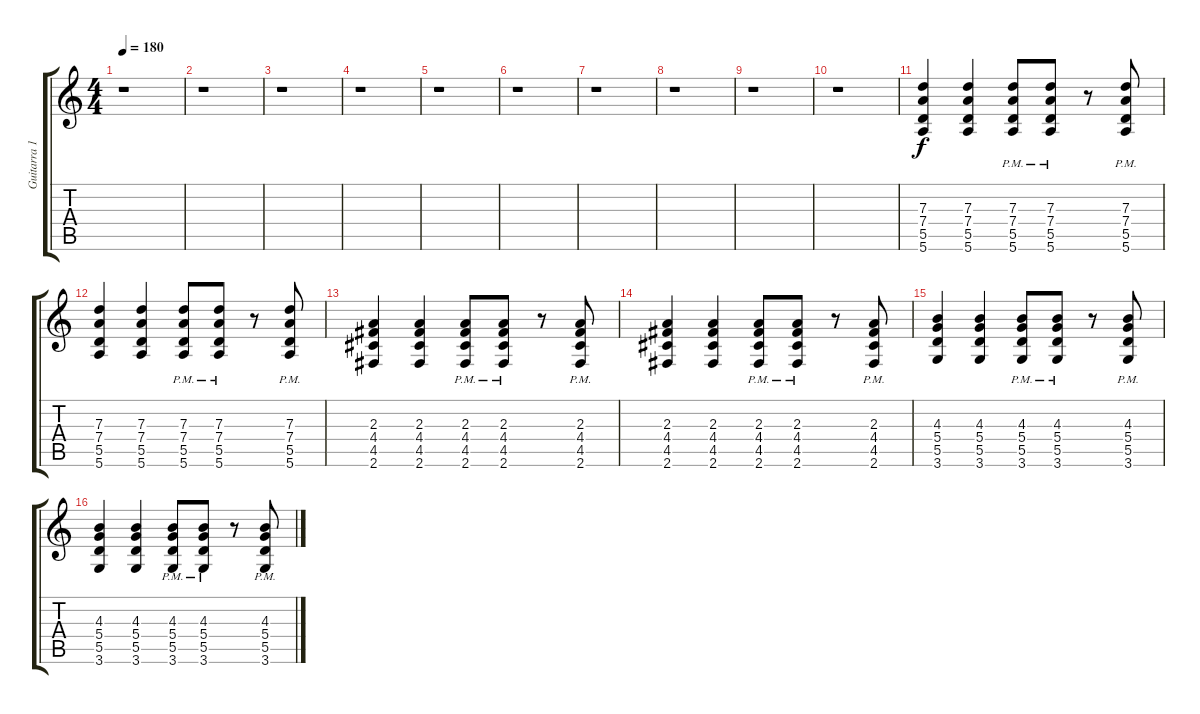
\track ("Guitarra 1" "Guitarra 1") {instrument distortionguitar}
\staff {score tabs}
\tuning (E4 B3 G3 D3 A2 E2) {hide}
\ts (4 4)
\tempo 180
\clef g2
\ks c
r.1{dy f} |
r.1 |
r.1 |
r.1 |
r.1 |
r.1 |
r.1 |
r.1 |
r.1 |
r.1 |
(7.3 7.4 5.5 5.6).4 (7.3 7.4 5.5 5.6).4 (7.3{pm} 7.4{pm} 5.5{pm} 5.6).8 (7.3{pm} 7.4{pm} 5.5{pm} 5.6).8 r.8 (7.3{pm} 7.4{pm} 5.5{pm} 5.6).8 |
(7.3 7.4 5.5 5.6).4 (7.3 7.4 5.5 5.6).4 (7.3{pm} 7.4{pm} 5.5{pm} 5.6).8 (7.3{pm} 7.4{pm} 5.5{pm} 5.6).8 r.8 (7.3{pm} 7.4{pm} 5.5{pm} 5.6).8 |
(2.3 4.4 4.5 2.6).4 (2.3 4.4 4.5 2.6).4 (2.3{pm} 4.4{pm} 4.5{pm} 2.6).8 (2.3{pm} 4.4{pm} 4.5{pm} 2.6).8 r.8 (2.3{pm} 4.4{pm} 4.5{pm} 2.6).8 |
(2.3 4.4 4.5 2.6).4 (2.3 4.4 4.5 2.6).4 (2.3{pm} 4.4{pm} 4.5{pm} 2.6).8 (2.3{pm} 4.4{pm} 4.5{pm} 2.6).8 r.8 (2.3{pm} 4.4{pm} 4.5{pm} 2.6).8 |
(4.3 5.4 5.5 3.6).4 (4.3 5.4 5.5 3.6).4 (4.3{pm} 5.4{pm} 5.5{pm} 3.6).8 (4.3{pm} 5.4{pm} 5.5{pm} 3.6).8 r.8 (4.3{pm} 5.4{pm} 5.5{pm} 3.6).8 |
(4.3 5.4 5.5 3.6).4 (4.3 5.4 5.5 3.6).4 (4.3{pm} 5.4{pm} 5.5{pm} 3.6).8 (4.3{pm} 5.4{pm} 5.5{pm} 3.6).8 r.8 (4.3{pm} 5.4{pm} 5.5{pm} 3.6).8
